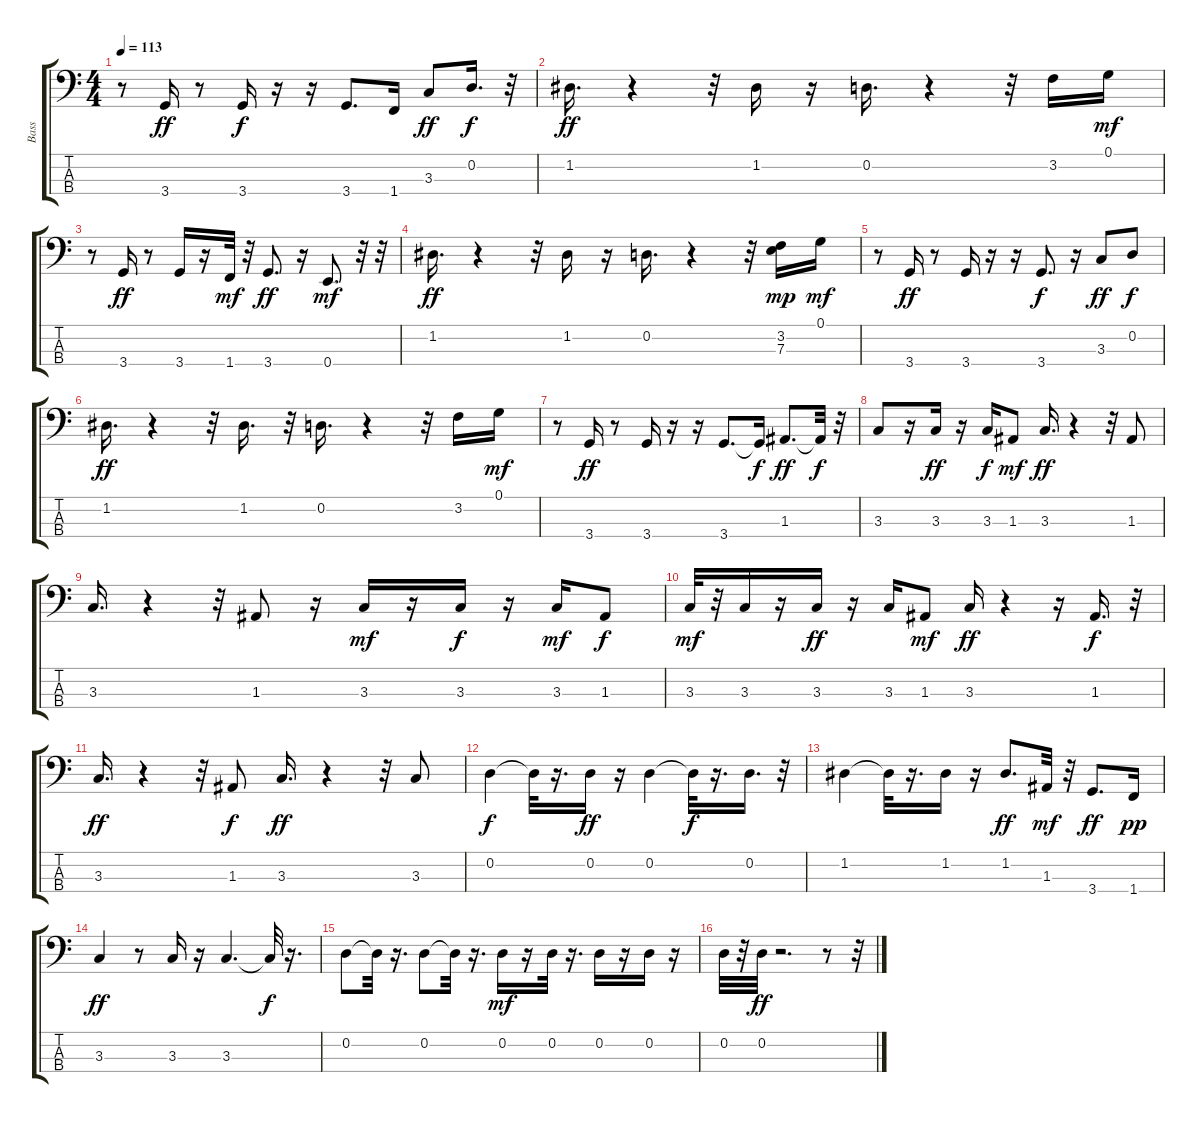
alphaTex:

\track ("Bass" "Bass") {instrument electricbasspick}
\staff {score tabs}
\tuning (G2 D2 A1 E1) {hide}
\ts (4 4)
\tempo 113
\clef f4
\ks c
r.8{dy mf} 3.4.16{dy ff} r.8 3.4.16{dy f} r.16 r.16 3.4.8{d} 1.4.16 3.3.8{dy ff} 0.2.16{d dy f} r.32 |
1.2.16{d dy ff} r.4 r.32 1.2.16 r.16 0.2.16{d} r.4 r.32 3.2.16 0.1.16{dy mf} |
r.8 3.4.16{dy ff} r.8 3.4.16 r.16 1.4.32{dy mf} r.32 3.4.8{d dy ff} r.16 0.4.8{d dy mf} r.32 r.32 |
1.2.16{d dy ff} r.4 r.32 1.2.16 r.16 0.2.16{d} r.4 r.32 (3.2 7.3).16{dy mp} 0.1.16{dy mf} |
r.8 3.4.16{dy ff} r.8 3.4.16 r.16 r.16 3.4.8{d dy f} r.16 3.3.8{dy ff} 0.2.8{dy f} |
1.2.16{d dy ff} r.4 r.32 1.2.16{d} r.32 0.2.16{d} r.4 r.32 3.2.16 0.1.16{dy mf} |
r.8 3.4.16{dy ff} r.8 3.4.16 r.16 r.16 3.4.8{d} 3.4{t}.16{dy f} 1.3.8{d dy ff} 1.3{t}.32{dy f} r.32 |
3.3.8 r.16 3.3.16{dy ff} r.16 3.3.16{dy f} 1.3.8{dy mf} 3.3.16{d dy ff} r.4 r.32 1.3.8 |
3.3.16{d} r.4 r.32 1.3.8 r.16 3.3.16{dy mf} r.16 3.3.16{dy f} r.16 3.3.16{dy mf} 1.3.8{dy f} |
3.3.32{dy mf} r.32 3.3.16 r.16 3.3.16{dy ff} r.16 3.3.16 1.3.8{dy mf} 3.3.16{dy ff} r.4 r.16 1.3.16{d dy f} r.32 |
3.3.16{d dy ff} r.4 r.32 1.3.8{dy f} 3.3.16{d dy ff} r.4 r.32 3.3.8 |
0.2.4{dy f} 0.2{t}.32 r.16{d} 0.2.16{dy ff} r.16 0.2.4 0.2{t}.32{dy f} r.16{d} 0.2.16{d} r.32 |
1.2.4 1.2{t}.32 r.16{d} 1.2.16 r.16 1.2.8{d dy ff} 1.3.32{dy mf} r.32 3.4.8{d dy ff} 1.4.16{dy pp} |
3.3.4{dy ff} r.8 3.3.16 r.16 3.3.4{d} 3.3{t}.32{dy f} r.16{d} |
0.2.8 0.2{t}.32 r.16{d} 0.2.8 0.2{t}.32 r.16{d} 0.2.16{dy mf} r.16 0.2.32 r.16{d} 0.2.16 r.16 0.2.16 r.16 |
0.2.32 r.32 0.2.32{dy ff} r.2{d} r.8 r.32
